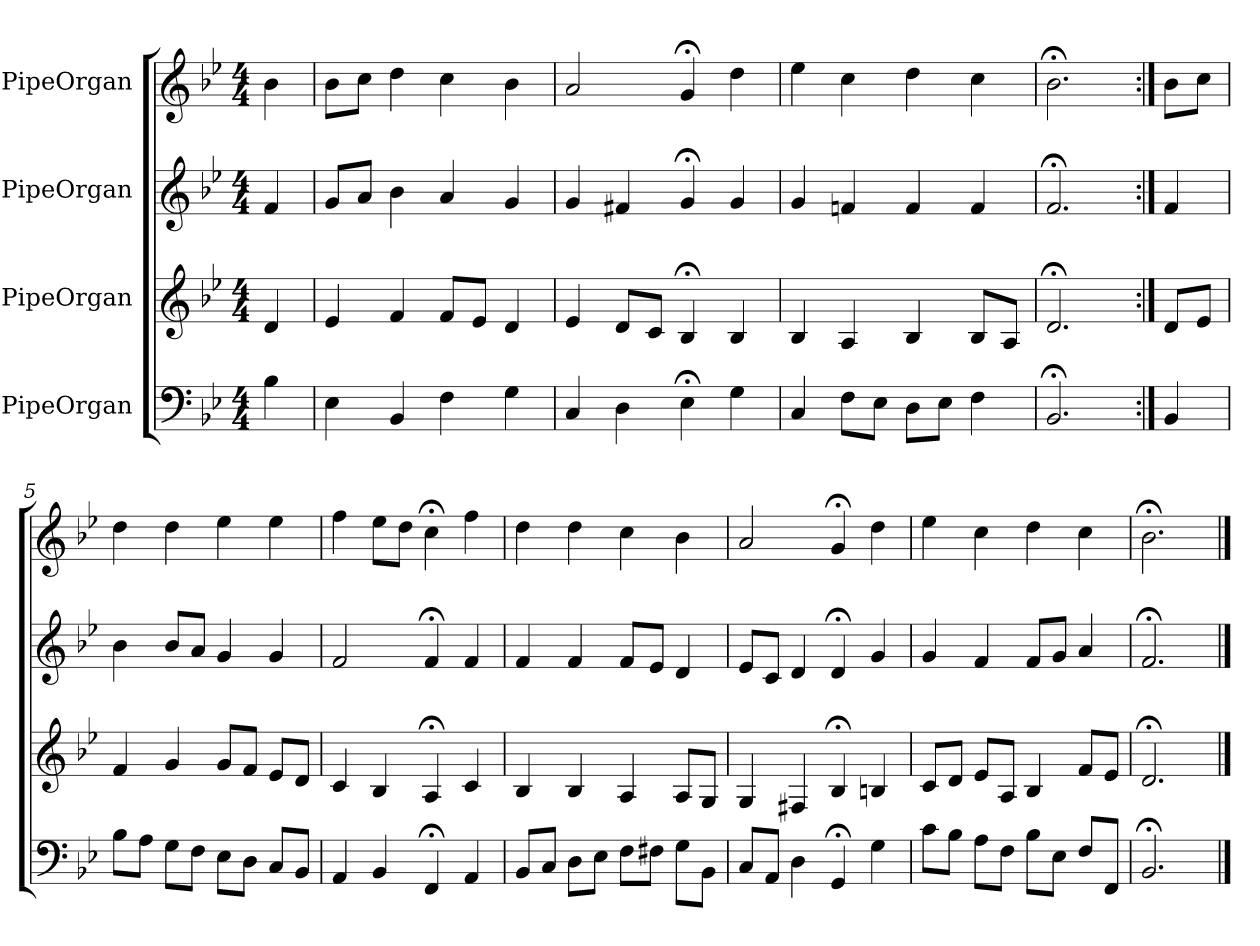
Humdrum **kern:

**kern	**kern	**kern	**kern
*part4	*part3	*part2	*part1
*staff4	*staff3	*staff2	*staff1
*I"PipeOrgan	*I"PipeOrgan	*I"PipeOrgan	*I"PipeOrgan
*k[b-e-]	*k[b-e-]	*k[b-e-]	*k[b-e-]
*B-:	*B-:	*B-:	*B-:
*M4/4	*M4/4	*M4/4	*M4/4
*MM60	*MM60	*MM60	*MM60
=	=	=	=
4B-	4d	4f	4b-
=1	=1	=1	=1
4E-	4e-	8gL	8b-L
.	.	8aJ	8ccJ
4BB-	4f	4b-	4dd
4F	8fL	4a	4cc
.	8e-J	.	.
4G	4d	4g	4b-
=2	=2	=2	=2
4C	4e-	4g	2a
4D	8dL	4f#X	.
.	8cJ	.	.
4E-;<	4B-;<	4g;<	4g;<
4G	4B-	4g	4dd
=3	=3	=3	=3
4C	4B-	4g	4ee-
8FL	4A	4fn	4cc
8E-J	.	.	.
8DL	4B-	4f	4dd
8E-J	.	.	.
4F	8B-L	4f	4cc
.	8AJ	.	.
=4	=4	=4	=4
2.BB-;<	2.d;<	2.f;<	2.b-;<
=:|!	=:|!	=:|!	=:|!
4BB-	8dL	4f	8b-L
.	8e-J	.	8ccJ
=5	=5	=5	=5
8B-L	4f	4b-	4dd
8AJ	.	.	.
8GL	4g	8b-L	4dd
8FJ	.	8aJ	.
8E-L	8gL	4g	4ee-
8DJ	8fJ	.	.
8CL	8e-L	4g	4ee-
8BB-J	8dJ	.	.
=6	=6	=6	=6
4AA	4c	2f	4ff
4BB-	4B-	.	8ee-L
.	.	.	8ddJ
4FF;<	4A;<	4f;<	4cc;<
4AA	4c	4f	4ff
=7	=7	=7	=7
8BB-L	4B-	4f	4dd
8CJ	.	.	.
8DL	4B-	4f	4dd
8E-J	.	.	.
8FL	4A	8fL	4cc
8F#XJ	.	8e-J	.
8GL	8AL	4d	4b-
8BB-J	8GJ	.	.
=8	=8	=8	=8
8CL	4G	8e-L	2a
8AAJ	.	8cJ	.
4D	4F#X	4d	.
4GG;<	4B-;<	4d;<	4g;<
4G	4Bn	4g	4dd
=9	=9	=9	=9
8cL	8cL	4g	4ee-
8B-J	8dJ	.	.
8AL	8e-L	4f	4cc
8FJ	8AJ	.	.
8B-L	4B-	8fL	4dd
8E-J	.	8gJ	.
8FL	8fL	4a	4cc
8FFJ	8e-J	.	.
=10	=10	=10	=10
2.BB-;<	2.d;<	2.f;<	2.b-;<
==	==	==	==
*-	*-	*-	*-
